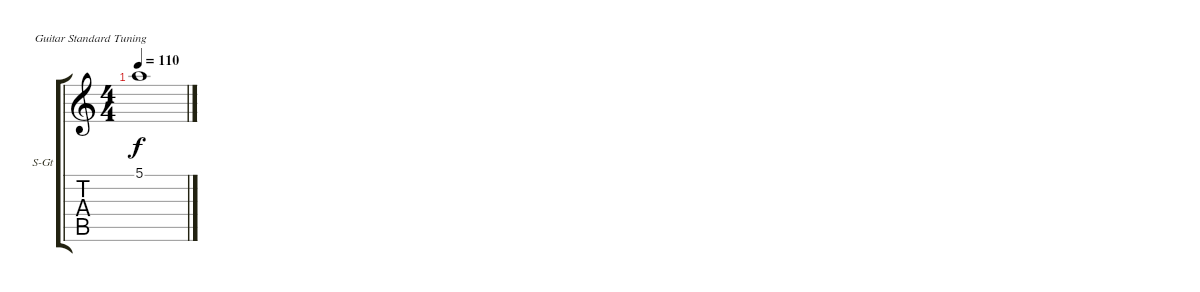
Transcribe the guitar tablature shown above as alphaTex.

\bracketExtendMode groupsimilarinstruments
\firstSystemTrackNameOrientation horizontal
\otherSystemsTrackNameOrientation horizontal
\track ("" "S-Gt") {instrument violin}
\staff {score tabs}
\tuning (E4 B3 G3 D3 A2 E2)
\displaytranspose 12
\ts (4 4)
\tempo 110
\clef g2
\ks c
5.1.1{dy f}
